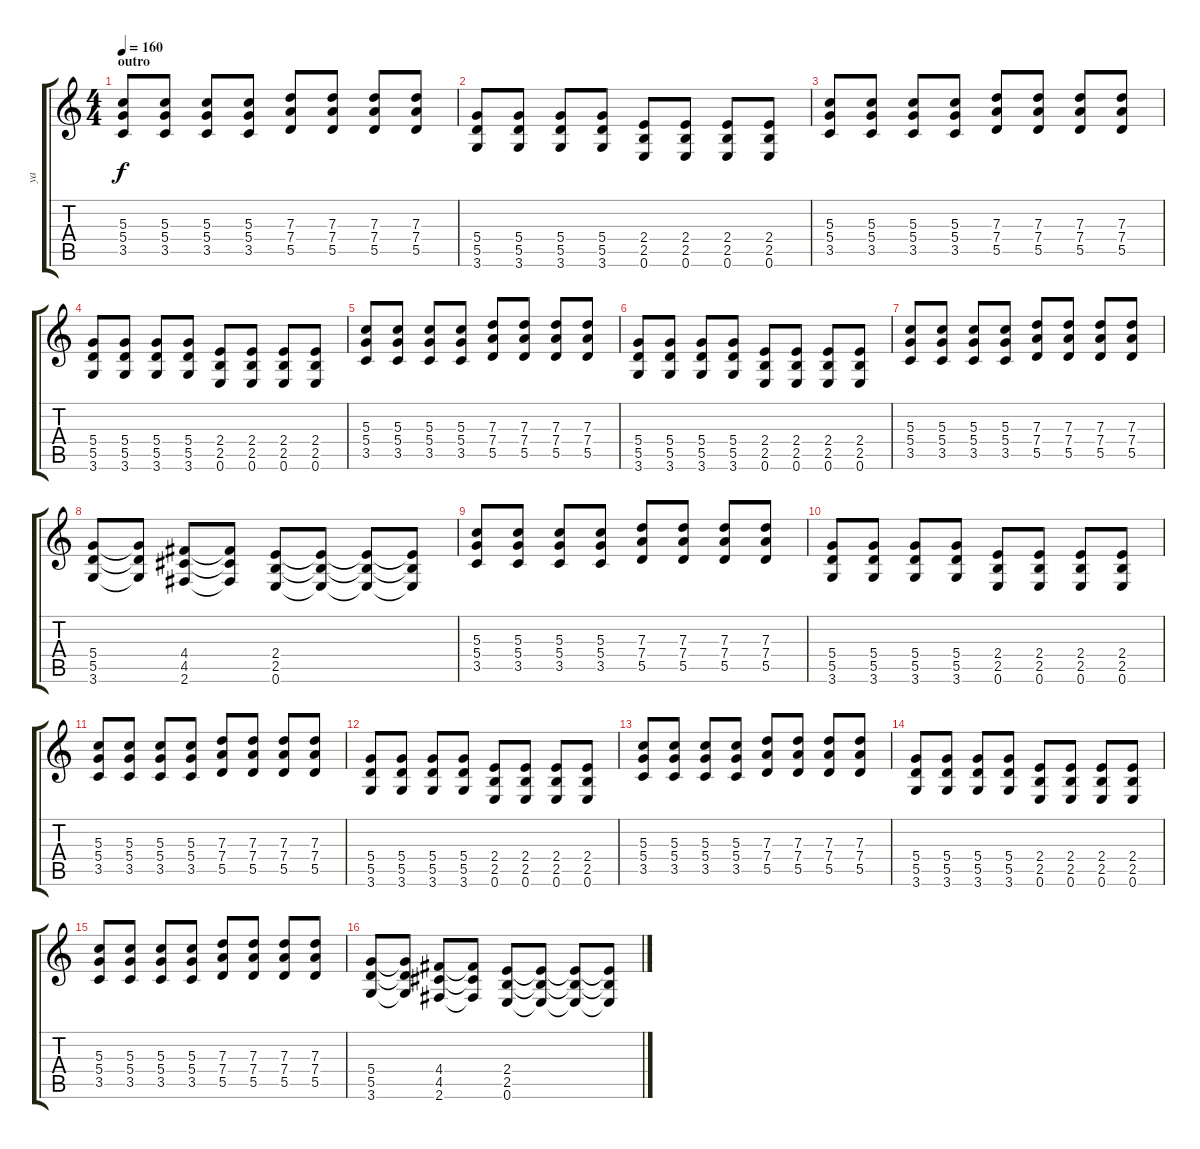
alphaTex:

\track ("ya" "ya") {instrument overdrivenguitar}
\staff {score tabs}
\tuning (E4 B3 G3 D3 A2 E2) {hide}
\ts (4 4)
\section ("" "outro")
\tempo 160
\clef g2
\ks c
(5.3 5.4 3.5).8{dy f} (5.3 5.4 3.5).8 (5.3 5.4 3.5).8 (5.3 5.4 3.5).8 (7.3 7.4 5.5).8 (7.3 7.4 5.5).8 (7.3 7.4 5.5).8 (7.3 7.4 5.5).8 |
(5.4 5.5 3.6).8 (5.4 5.5 3.6).8 (5.4 5.5 3.6).8 (5.4 5.5 3.6).8 (2.4 2.5 0.6).8 (2.4 2.5 0.6).8 (2.4 2.5 0.6).8 (2.4 2.5 0.6).8 |
(5.3 5.4 3.5).8 (5.3 5.4 3.5).8 (5.3 5.4 3.5).8 (5.3 5.4 3.5).8 (7.3 7.4 5.5).8 (7.3 7.4 5.5).8 (7.3 7.4 5.5).8 (7.3 7.4 5.5).8 |
(5.4 5.5 3.6).8 (5.4 5.5 3.6).8 (5.4 5.5 3.6).8 (5.4 5.5 3.6).8 (2.4 2.5 0.6).8 (2.4 2.5 0.6).8 (2.4 2.5 0.6).8 (2.4 2.5 0.6).8 |
(5.3 5.4 3.5).8 (5.3 5.4 3.5).8 (5.3 5.4 3.5).8 (5.3 5.4 3.5).8 (7.3 7.4 5.5).8 (7.3 7.4 5.5).8 (7.3 7.4 5.5).8 (7.3 7.4 5.5).8 |
(5.4 5.5 3.6).8 (5.4 5.5 3.6).8 (5.4 5.5 3.6).8 (5.4 5.5 3.6).8 (2.4 2.5 0.6).8 (2.4 2.5 0.6).8 (2.4 2.5 0.6).8 (2.4 2.5 0.6).8 |
(5.3 5.4 3.5).8 (5.3 5.4 3.5).8 (5.3 5.4 3.5).8 (5.3 5.4 3.5).8 (7.3 7.4 5.5).8 (7.3 7.4 5.5).8 (7.3 7.4 5.5).8 (7.3 7.4 5.5).8 |
(5.4 5.5 3.6).8 (5.4{t} 5.5{t} 3.6{t}).8 (4.4 4.5 2.6).8 (4.4{t} 4.5{t} 2.6{t}).8 (2.4 2.5 0.6).8 (2.4{t} 2.5{t} 0.6{t}).8 (2.4{t} 2.5{t} 0.6{t}).8 (2.4{t} 2.5{t} 0.6{t}).8 |
(5.3 5.4 3.5).8 (5.3 5.4 3.5).8 (5.3 5.4 3.5).8 (5.3 5.4 3.5).8 (7.3 7.4 5.5).8 (7.3 7.4 5.5).8 (7.3 7.4 5.5).8 (7.3 7.4 5.5).8 |
(5.4 5.5 3.6).8 (5.4 5.5 3.6).8 (5.4 5.5 3.6).8 (5.4 5.5 3.6).8 (2.4 2.5 0.6).8 (2.4 2.5 0.6).8 (2.4 2.5 0.6).8 (2.4 2.5 0.6).8 |
(5.3 5.4 3.5).8 (5.3 5.4 3.5).8 (5.3 5.4 3.5).8 (5.3 5.4 3.5).8 (7.3 7.4 5.5).8 (7.3 7.4 5.5).8 (7.3 7.4 5.5).8 (7.3 7.4 5.5).8 |
(5.4 5.5 3.6).8 (5.4 5.5 3.6).8 (5.4 5.5 3.6).8 (5.4 5.5 3.6).8 (2.4 2.5 0.6).8 (2.4 2.5 0.6).8 (2.4 2.5 0.6).8 (2.4 2.5 0.6).8 |
(5.3 5.4 3.5).8 (5.3 5.4 3.5).8 (5.3 5.4 3.5).8 (5.3 5.4 3.5).8 (7.3 7.4 5.5).8 (7.3 7.4 5.5).8 (7.3 7.4 5.5).8 (7.3 7.4 5.5).8 |
(5.4 5.5 3.6).8 (5.4 5.5 3.6).8 (5.4 5.5 3.6).8 (5.4 5.5 3.6).8 (2.4 2.5 0.6).8 (2.4 2.5 0.6).8 (2.4 2.5 0.6).8 (2.4 2.5 0.6).8 |
(5.3 5.4 3.5).8 (5.3 5.4 3.5).8 (5.3 5.4 3.5).8 (5.3 5.4 3.5).8 (7.3 7.4 5.5).8 (7.3 7.4 5.5).8 (7.3 7.4 5.5).8 (7.3 7.4 5.5).8 |
(5.4 5.5 3.6).8 (5.4{t} 5.5{t} 3.6{t}).8 (4.4 4.5 2.6).8 (4.4{t} 4.5{t} 2.6{t}).8 (2.4 2.5 0.6).8 (2.4{t} 2.5{t} 0.6{t}).8 (2.4{t} 2.5{t} 0.6{t}).8 (2.4{t} 2.5{t} 0.6{t}).8
